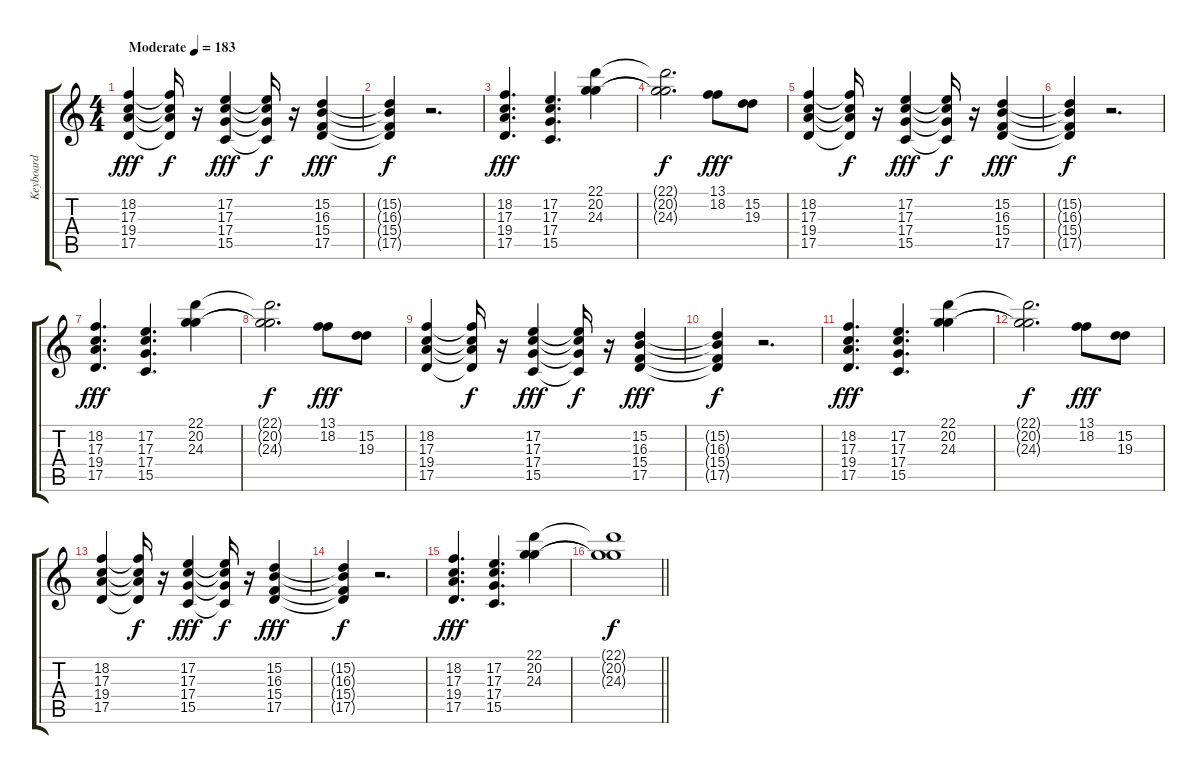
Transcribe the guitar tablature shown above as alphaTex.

\track ("Keyboard" "Keyboard") {instrument drawbarorgan}
\staff {score tabs}
\tuning (E4 B3 G3 D3 A2 E2) {hide}
\ts (4 4)
\tempo (183 "Moderate")
\clef g2
\ks c
(18.2 17.3 19.4 17.5).4{dy fff instrument drawbarorgan} (18.2{t} 17.3{t} 19.4{t} 17.5{t}).16{dy f} r.16 (17.2 17.3 17.4 15.5).4{dy fff} (17.2{t} 17.3{t} 17.4{t} 15.5{t}).16{dy f} r.16 (15.2 16.3 15.4 17.5).4{dy fff} |
(15.2{t} 16.3{t} 15.4{t} 17.5{t}).4{dy f} r.2{d} |
(18.2 17.3 19.4 17.5).4{d dy fff} (17.2 17.3 17.4 15.5).4{d} (22.1 20.2 24.3).4 |
(22.1{t} 20.2{t} 24.3{t}).2{d dy f} (13.1 18.2).8{dy fff} (15.2 19.3).8 |
(18.2 17.3 19.4 17.5).4 (18.2{t} 17.3{t} 19.4{t} 17.5{t}).16{dy f} r.16 (17.2 17.3 17.4 15.5).4{dy fff} (17.2{t} 17.3{t} 17.4{t} 15.5{t}).16{dy f} r.16 (15.2 16.3 15.4 17.5).4{dy fff} |
(15.2{t} 16.3{t} 15.4{t} 17.5{t}).4{dy f} r.2{d} |
(18.2 17.3 19.4 17.5).4{d dy fff} (17.2 17.3 17.4 15.5).4{d} (22.1 20.2 24.3).4 |
(22.1{t} 20.2{t} 24.3{t}).2{d dy f} (13.1 18.2).8{dy fff} (15.2 19.3).8 |
(18.2 17.3 19.4 17.5).4 (18.2{t} 17.3{t} 19.4{t} 17.5{t}).16{dy f} r.16 (17.2 17.3 17.4 15.5).4{dy fff} (17.2{t} 17.3{t} 17.4{t} 15.5{t}).16{dy f} r.16 (15.2 16.3 15.4 17.5).4{dy fff} |
(15.2{t} 16.3{t} 15.4{t} 17.5{t}).4{dy f} r.2{d} |
(18.2 17.3 19.4 17.5).4{d dy fff} (17.2 17.3 17.4 15.5).4{d} (22.1 20.2 24.3).4 |
(22.1{t} 20.2{t} 24.3{t}).2{d dy f} (13.1 18.2).8{dy fff} (15.2 19.3).8 |
(18.2 17.3 19.4 17.5).4 (18.2{t} 17.3{t} 19.4{t} 17.5{t}).16{dy f} r.16 (17.2 17.3 17.4 15.5).4{dy fff} (17.2{t} 17.3{t} 17.4{t} 15.5{t}).16{dy f} r.16 (15.2 16.3 15.4 17.5).4{dy fff} |
(15.2{t} 16.3{t} 15.4{t} 17.5{t}).4{dy f} r.2{d} |
(18.2 17.3 19.4 17.5).4{d dy fff} (17.2 17.3 17.4 15.5).4{d} (22.1 20.2 24.3).4 |
\barLineRight lightlight
(22.1{t} 20.2{t} 24.3{t}).1{dy f}
